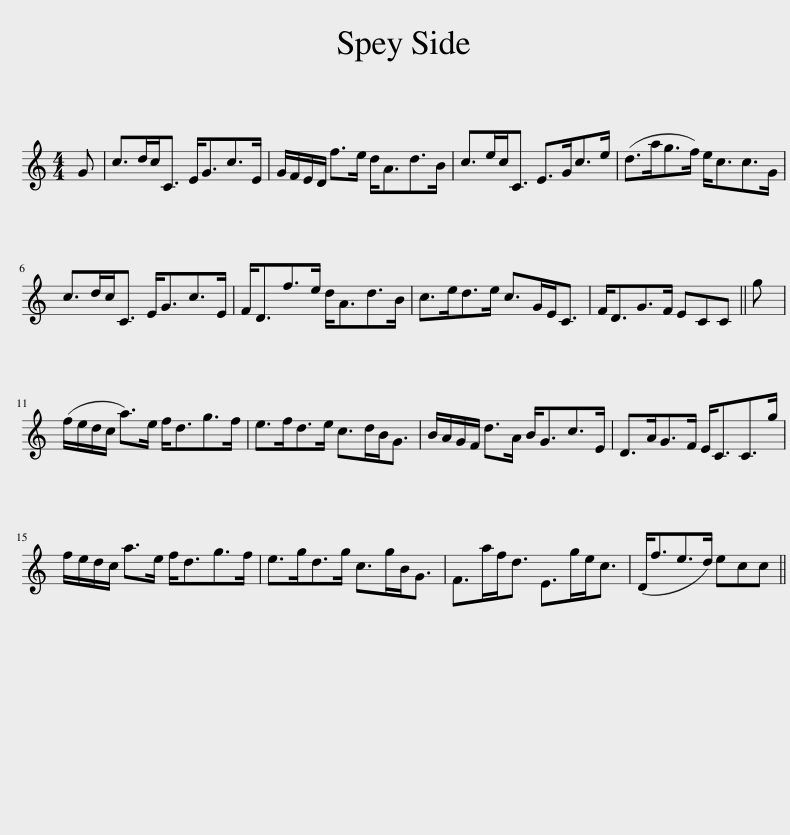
X:1
L:1/8
M:4/4
I:linebreak $
K:C
V:1 treble
V:1
 G | c>dc<C E<Gc>E | G/F/E/D/ f>e d<Ad>B | c>ec<C E>Gc>e | (d>ag>f) e<cc>G |$ %5
 c>dc<C E<Gc>E | F<Df>e d<Ad>B | c>ed>e c>GE<C | F<DG>F ECC || g |$ %10
 (f/e/d/c/ a>)e f<dg>f | e>fd>e c>dB<G | B/A/G/F/ d>A B<Gc>E | D>AG>F E<CC>g |$ f/e/d/c/ a>e f<dg>f | %15
 e>gd>g c>gB<G | F>af<d E>ge<c | (D<fe>d) ecc || %18
